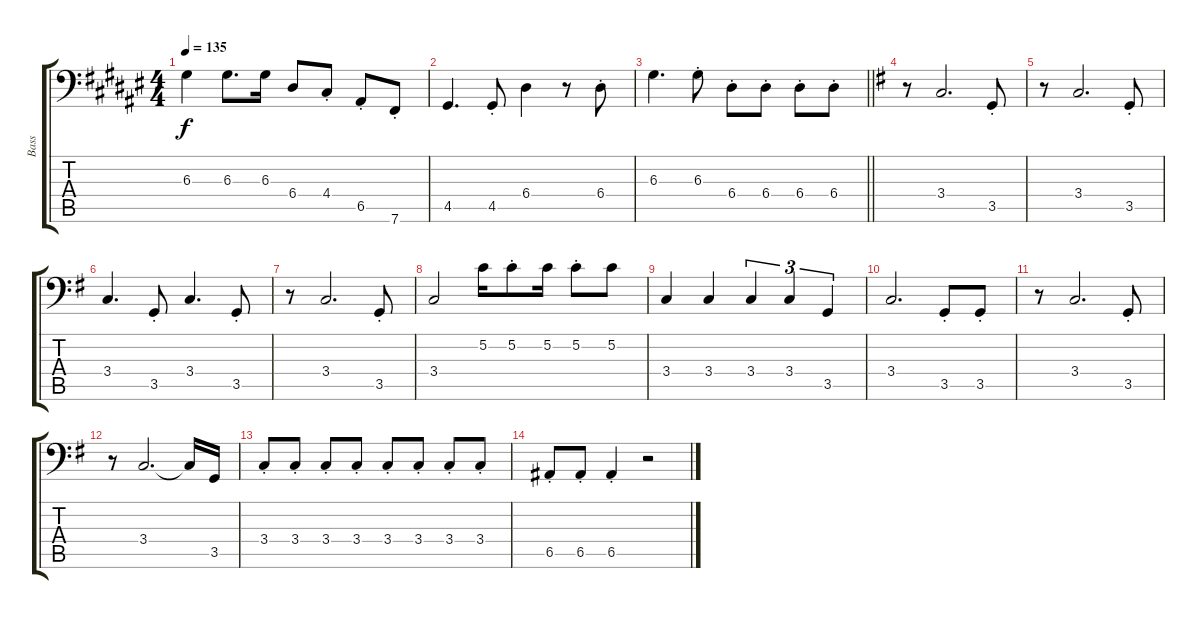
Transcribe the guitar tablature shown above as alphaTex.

\track ("Bass" "Bass") {instrument electricbasspick}
\staff {score tabs}
\tuning (C3 G2 D2 A1 E1 B0) {hide}
\ts (4 4)
\tempo 135
\clef f4
\ks d#minor
6.3.4{dy f} 6.3.8{d} 6.3.16 6.4.8 4.4{st}.8 6.5{st}.8 7.6{st}.8 |
4.5.4{d} 4.5{st}.8 6.4.4 r.8 6.4{st}.8 |
\barLineRight lightlight
6.3.4{d} 6.3{st}.8 6.4{st}.8 6.4{st}.8 6.4{st}.8 6.4{st}.8 |
\ks g
r.8 3.4.2{d} 3.5{st}.8 |
r.8 3.4.2{d} 3.5{st}.8 |
3.4.4{d} 3.5{st}.8 3.4.4{d} 3.5{st}.8 |
r.8 3.4.2{d} 3.5{st}.8 |
3.4.2 5.2.16 5.2{st}.8 5.2.16 5.2{st}.8 5.2.8 |
3.4.4 3.4.4 3.4.4{tu (3 2)} 3.4.4{tu (3 2)} 3.5.4{tu (3 2)} |
3.4.2{d} 3.5{st}.8 3.5{st}.8 |
r.8 3.4.2{d} 3.5{st}.8 |
r.8 3.4.2{d} 3.4{t}.16 3.5.16 |
3.4{st}.8 3.4{st}.8 3.4{st}.8 3.4{st}.8 3.4{st}.8 3.4{st}.8 3.4{st}.8 3.4{st}.8 |
6.5{st}.8 6.5{st}.8 6.5{st}.4 r.2
